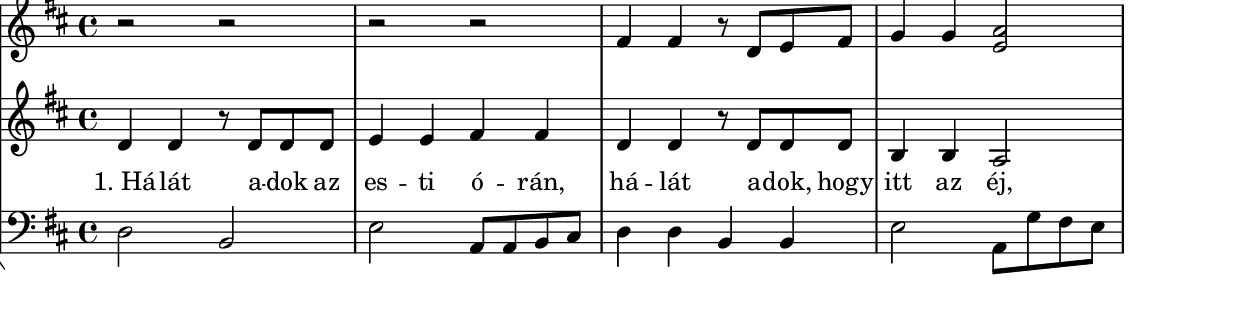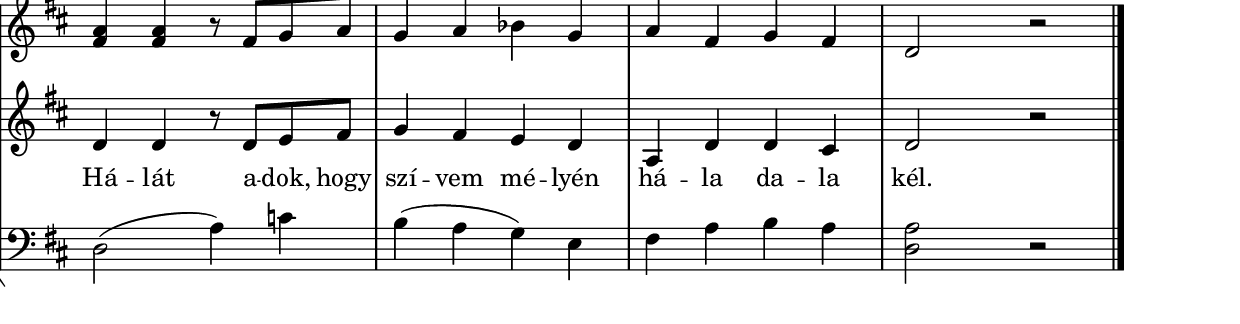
% MusicXML to Lilypond converter by Kovi

szovegBAA = \lyricmode {  "1. Há" -- "lát" "a" -- "dok" "az" "es" -- "ti" "ó" -- "rán," "há" -- "lát" "a" -- "dok," "hogy" "itt" "az" "éj," "Há" -- "lát" "a" -- "dok," "hogy" "szí" -- "vem" "mé" -- "lyén" "há" -- "la" "da" -- "la" "kél."  }

% Analyzing...
% 3 parts
% 1 Staff
% forceBassClefActive = 
melody = {
\new StaffGroup <<
% 1 Staff
% 32 notes in the part
% 1 voices

\new Staff
\new Voice {
% 32 notes
% 8 mesaures

% Measure 1
\clef "treble"
\key d \major
\time 4/4 
r2 r2 
% Measure 2
r2 r2 
% Measure 3
fis'4 fis'4 r8 d'8 e'8 fis'8 
% Measure 4
g'4 g'4 <e' a' >2 
% Measure 5
\break
<fis' a' >4 <fis' a' >4 r8 fis'8 g'8 a'8 
% Measure 6
g'4 a'4 bes'4 g'4 
% Measure 7
a'4 fis'4 g'4 fis'4 
% Measure 8
d'2 r2 \bar "|." 
} % voice
% 1 Staff
% 35 notes in the part
% 1 voices

\new Staff
\new Voice {
% 35 notes
% 8 mesaures

% Measure 1
\clef "treble"
\key d \major
\time 4/4 
d'4 d'4 r8 d'8 d'8 d'8 
% Measure 2
e'4 e'4 fis'4 fis'4 
% Measure 3
d'4 d'4 r8 d'8 d'8 d'8 
% Measure 4
b4 b4 a2 
% Measure 5
\break
d'4 d'4 r8 d'8 e'8 fis'8 
% Measure 6
g'4 fis'4 e'4 d'4 
% Measure 7
a4 d'4 d'4 cis'4 
% Measure 8
d'2 r2 \bar "|." 
} % voice
\addlyrics { \szovegBAA }

% 1 Staff
% 30 notes in the part
% 1 voices

\new Staff
\new Voice {
% 30 notes
% 8 mesaures

% Measure 1
\clef "bass"
\key d \major
\time 4/4 
d2 b,2 
% Measure 2
e2 a,8 a,8 b,8 cis8 
% Measure 3
d4 d4 b,4 b,4 
% Measure 4
e2 a,8 g8 fis8 e8 
% Measure 5
\break
d2 (a4 )c'4 
% Measure 6
b4 (a4 g4 )e4 
% Measure 7
fis4 a4 b4 a4 
% Measure 8
<d a >2 r2 \bar "|." 
} % voice
>>
} % melody


harmonies = \chordmode {
% 15 chords
\germanChords
d4 s4 b4:m s4 e4:m s4 d4 s4 d4 s4 d4:7 s4 g4 s4 a4:7 s4 d4 s4 d4:7 s4 g4 s4 g4:m s4 d4 s4 a4:7 s4 d4
}

\include "../../definitions.ly"
